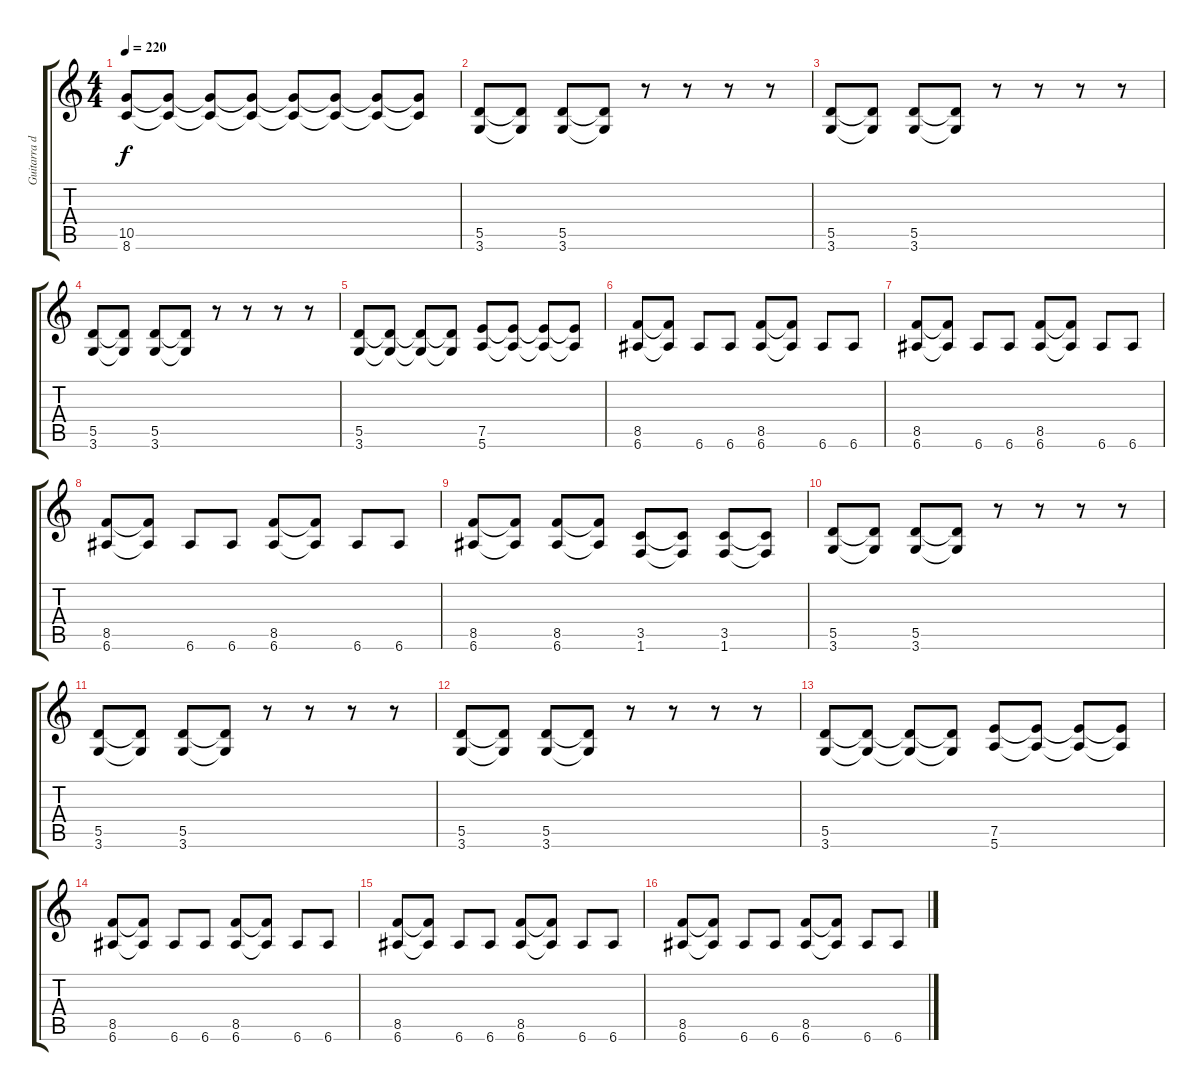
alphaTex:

\track ("Guitarra distorcion" "Guitarra d") {instrument overdrivenguitar}
\staff {score tabs}
\tuning (E4 B3 G3 D3 A2 E2) {hide}
\ts (4 4)
\tempo 220
\clef g2
\ks c
(10.5 8.6).8{dy f} (10.5{t} 8.6{t}).8 (10.5{t} 8.6{t}).8 (10.5{t} 8.6{t}).8 (10.5{t} 8.6{t}).8 (10.5{t} 8.6{t}).8 (10.5{t} 8.6{t}).8 (10.5{t} 8.6{t}).8 |
(5.5 3.6).8 (5.5{t} 3.6{t}).8 (5.5 3.6).8 (5.5{t} 3.6{t}).8 r.8 r.8 r.8 r.8 |
(5.5 3.6).8 (5.5{t} 3.6{t}).8 (5.5 3.6).8 (5.5{t} 3.6{t}).8 r.8 r.8 r.8 r.8 |
(5.5 3.6).8 (5.5{t} 3.6{t}).8 (5.5 3.6).8 (5.5{t} 3.6{t}).8 r.8 r.8 r.8 r.8 |
(5.5 3.6).8 (5.5{t} 3.6{t}).8 (5.5{t} 3.6{t}).8 (5.5{t} 3.6{t}).8 (7.5 5.6).8 (7.5{t} 5.6{t}).8 (7.5{t} 5.6{t}).8 (7.5{t} 5.6{t}).8 |
(8.5 6.6).8 (8.5{t} 6.6{t}).8 6.6.8 6.6.8 (8.5 6.6).8 (8.5{t} 6.6{t}).8 6.6.8 6.6.8 |
(8.5 6.6).8 (8.5{t} 6.6{t}).8 6.6.8 6.6.8 (8.5 6.6).8 (8.5{t} 6.6{t}).8 6.6.8 6.6.8 |
(8.5 6.6).8 (8.5{t} 6.6{t}).8 6.6.8 6.6.8 (8.5 6.6).8 (8.5{t} 6.6{t}).8 6.6.8 6.6.8 |
(8.5 6.6).8 (8.5{t} 6.6{t}).8 (8.5 6.6).8 (8.5{t} 6.6{t}).8 (3.5 1.6).8 (3.5{t} 1.6{t}).8 (3.5 1.6).8 (3.5{t} 1.6{t}).8 |
(5.5 3.6).8 (5.5{t} 3.6{t}).8 (5.5 3.6).8 (5.5{t} 3.6{t}).8 r.8 r.8 r.8 r.8 |
(5.5 3.6).8 (5.5{t} 3.6{t}).8 (5.5 3.6).8 (5.5{t} 3.6{t}).8 r.8 r.8 r.8 r.8 |
(5.5 3.6).8 (5.5{t} 3.6{t}).8 (5.5 3.6).8 (5.5{t} 3.6{t}).8 r.8 r.8 r.8 r.8 |
(5.5 3.6).8 (5.5{t} 3.6{t}).8 (5.5{t} 3.6{t}).8 (5.5{t} 3.6{t}).8 (7.5 5.6).8 (7.5{t} 5.6{t}).8 (7.5{t} 5.6{t}).8 (7.5{t} 5.6{t}).8 |
(8.5 6.6).8 (8.5{t} 6.6{t}).8 6.6.8 6.6.8 (8.5 6.6).8 (8.5{t} 6.6{t}).8 6.6.8 6.6.8 |
(8.5 6.6).8 (8.5{t} 6.6{t}).8 6.6.8 6.6.8 (8.5 6.6).8 (8.5{t} 6.6{t}).8 6.6.8 6.6.8 |
(8.5 6.6).8 (8.5{t} 6.6{t}).8 6.6.8 6.6.8 (8.5 6.6).8 (8.5{t} 6.6{t}).8 6.6.8 6.6.8
